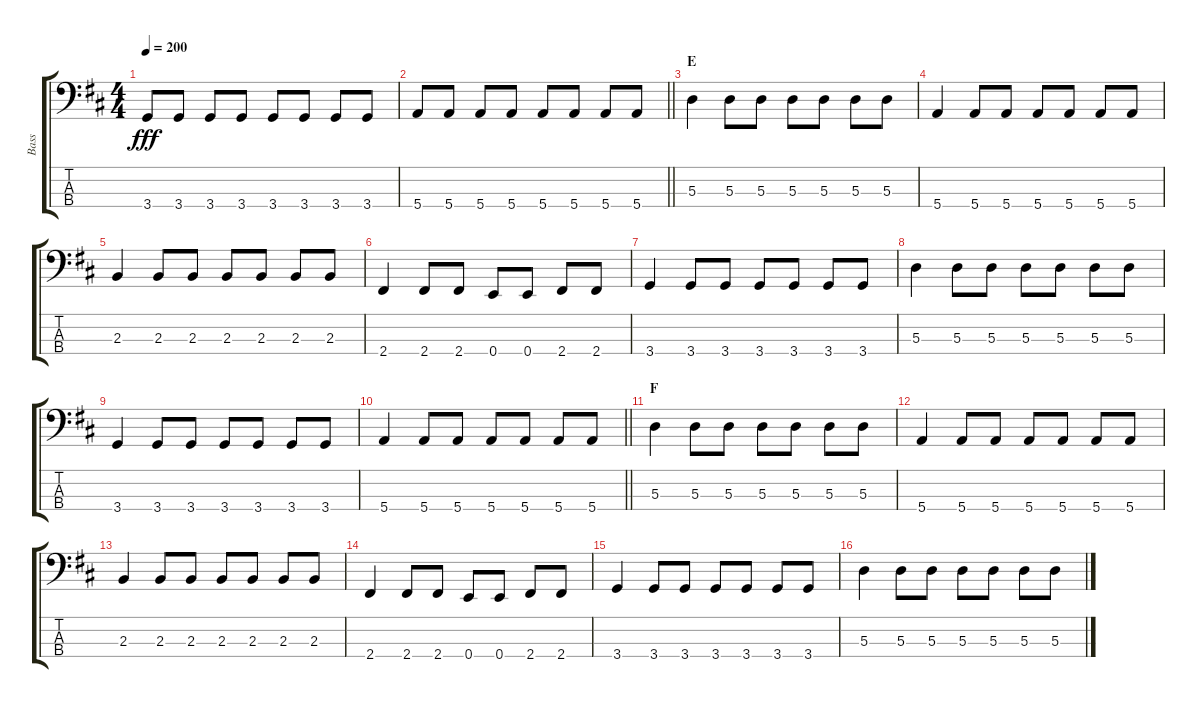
\track ("Bass" "Bass") {instrument electricbasspick}
\staff {score tabs}
\tuning (G2 D2 A1 E1) {hide}
\ts (4 4)
\tempo 200
\clef f4
\ks d
3.4.8{dy fff} 3.4.8 3.4.8 3.4.8 3.4.8 3.4.8 3.4.8 3.4.8 |
\barLineRight lightlight
5.4.8 5.4.8 5.4.8 5.4.8 5.4.8 5.4.8 5.4.8 5.4.8 |
\section ("" "E")
5.3.4 5.3.8 5.3.8 5.3.8 5.3.8 5.3.8 5.3.8 |
5.4.4 5.4.8 5.4.8 5.4.8 5.4.8 5.4.8 5.4.8 |
2.3.4 2.3.8 2.3.8 2.3.8 2.3.8 2.3.8 2.3.8 |
2.4.4 2.4.8 2.4.8 0.4.8 0.4.8 2.4.8 2.4.8 |
3.4.4 3.4.8 3.4.8 3.4.8 3.4.8 3.4.8 3.4.8 |
5.3.4 5.3.8 5.3.8 5.3.8 5.3.8 5.3.8 5.3.8 |
3.4.4 3.4.8 3.4.8 3.4.8 3.4.8 3.4.8 3.4.8 |
\barLineRight lightlight
5.4.4 5.4.8 5.4.8 5.4.8 5.4.8 5.4.8 5.4.8 |
\section ("" "F")
5.3.4 5.3.8 5.3.8 5.3.8 5.3.8 5.3.8 5.3.8 |
5.4.4 5.4.8 5.4.8 5.4.8 5.4.8 5.4.8 5.4.8 |
2.3.4 2.3.8 2.3.8 2.3.8 2.3.8 2.3.8 2.3.8 |
2.4.4 2.4.8 2.4.8 0.4.8 0.4.8 2.4.8 2.4.8 |
3.4.4 3.4.8 3.4.8 3.4.8 3.4.8 3.4.8 3.4.8 |
5.3.4 5.3.8 5.3.8 5.3.8 5.3.8 5.3.8 5.3.8
